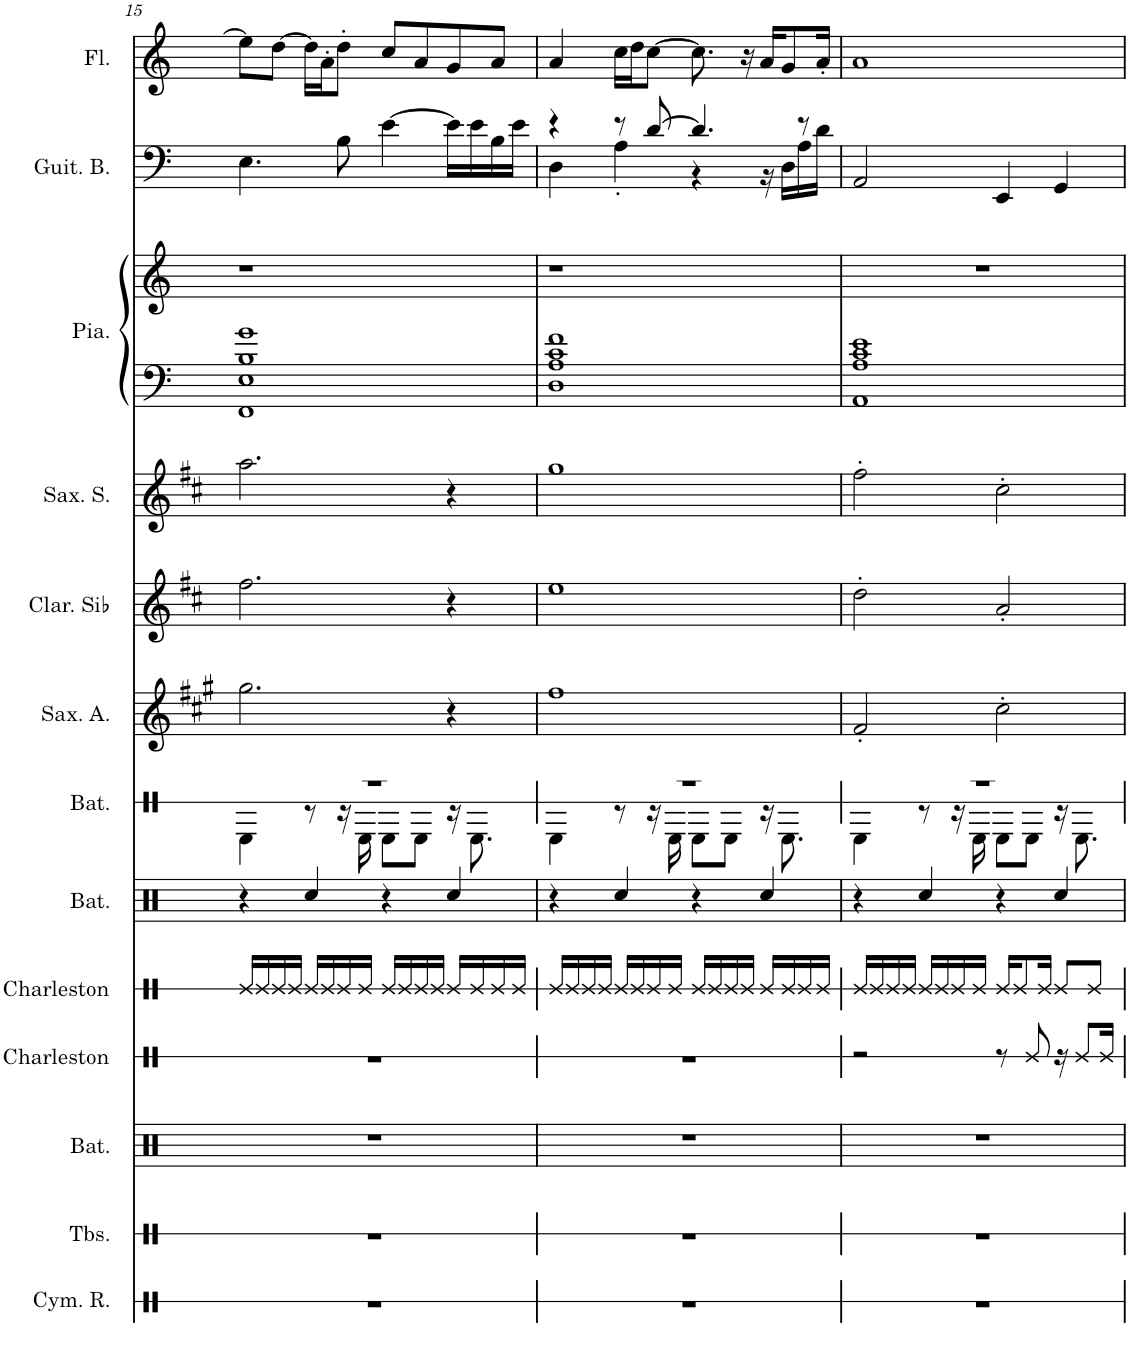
**kern	**kern	**kern	**kern	**kern	**kern	**kern	**kern	**kern	**kern	**kern	**kern	**kern	**kern	**kern
*part14	*part13	*part12	*part11	*part10	*part9	*part8	*part7	*part6	*part5	*part4	*part3	*part3	*part2	*part1
*staff15	*staff14	*staff13	*staff12	*staff11	*staff10	*staff9	*staff8	*staff7	*staff6	*staff5	*staff4	*staff3	*staff2	*staff1
*I"Cymbale ride	*I"Tablas	*I"Batterie	*I"Charleston	*I"Charleston	*I"Batterie	*I"Batterie	*I"Saxophone Alto	*I"Clarinette en Sib	*I"Saxophone Soprano	*I"Guitare classique, Acoustic Guitar (nylon)	*I"Piano, Acoustic Grand Piano	*	*I"Guitare Basse	*I"Flûte
*I'Cym. R.	*I'Tbs.	*I'Bat.	*I'Charleston	*I'Charleston	*I'Bat.	*I'Bat.	*I'Sax. A.	*I'Clar. Sib	*I'Sax. S.	*I'Guit.	*I'Pia.	*	*I'Guit. B.	*I'Fl.
!!LO:PB:g=z
*clefX	*clefX	*clefX	*clefX	*clefX	*clefX	*clefX	*clefG2	*clefG2	*clefG2	*clefGv2	*clefF4	*clefG2	*clefF4	*clefG2
*	*	*	*	*	*	*	*Trd5c9	*Trd1c2	*Trd1c2	*	*	*	*Trd7c12	*
*k[]	*k[]	*k[]	*k[]	*k[]	*k[]	*k[]	*k[f#c#g#]	*k[f#c#]	*k[f#c#]	*k[]	*k[]	*k[]	*k[]	*k[]
*M4/4	*M4/4	*M4/4	*M4/4	*M4/4	*M4/4	*M4/4	*M4/4	*M4/4	*M4/4	*M4/4	*M4/4	*M4/4	*M4/4	*M4/4
=15	=15	=15	=15	=15	=15	=15	=15	=15	=15	=15	=15	=15	=15	=15
*	*	*	*	*	*	*^	*	*	*	*^	*	*	*	*
1r	1r	1r	1r	16Re/LL	4r	1r	4RE\	2.gg#\	2.ff#\	2.aa\	8E	8r	1FF 1E 1B 1g	1r	4.E\	8ee\L]
.	.	.	.	16Re/	.	.	.	.	.	.	.	.	.	.	.	.
.	.	.	.	16Re/	.	.	.	.	.	.	4e 4g	8B	.	.	.	[8dd\J
.	.	.	.	16Re/JJ	.	.	.	.	.	.	.	.	.	.	.	.
.	.	.	.	16Re/LL	4Rcc/	.	8r	.	.	.	.	4r	.	.	.	16dd\LL]
.	.	.	.	16Re/	.	.	.	.	.	.	.	.	.	.	.	16a'\J
.	.	.	.	16Re/	.	.	16r	.	.	.	[8B [8e [8g	.	.	.	8B\	8dd'\J
.	.	.	.	16Re/JJ	.	.	16RE\	.	.	.	.	.	.	.	.	.
.	.	.	.	16Re/LL	4r	.	8RE\L	.	.	.	16B] 16e] 16g]	2r	.	.	[4e\	8cc/L
.	.	.	.	16Re/	.	.	.	.	.	.	16r	.	.	.	.	.
.	.	.	.	16Re/	.	.	8RE\J	.	.	.	4B 4e 4g	.	.	.	.	8a/
.	.	.	.	16Re/JJ	.	.	.	.	.	.	.	.	.	.	.	.
.	.	.	.	16Re/LL	4Rcc/	.	16r	4r	4r	4r	.	.	.	.	16e\LL]	8g/
.	.	.	.	16Re/	.	.	8.RE\	.	.	.	.	.	.	.	16e\	.
.	.	.	.	16Re/	.	.	.	.	.	.	8B' 8e' 8g'	.	.	.	16B\	8a/J
.	.	.	.	16Re/JJ	.	.	.	.	.	.	.	.	.	.	16e\JJ	.
=16	=16	=16	=16	=16	=16	=16	=16	=16	=16	=16	=16	=16	=16	=16	=16	=16
*	*	*	*	*	*	*	*	*	*	*	*	*	*	*	*^	*
1r	1r	1r	1r	16Re/LL	4r	1r	4RE\	1ff#	1ee	1gg	8r	1D	1D 1A 1c 1f	1r	4r	4D\	4a/
.	.	.	.	16Re/	.	.	.	.	.	.	.	.	.	.	.	.	.
.	.	.	.	16Re/	.	.	.	.	.	.	4A 4d 4f	.	.	.	.	.	.
.	.	.	.	16Re/JJ	.	.	.	.	.	.	.	.	.	.	.	.	.
.	.	.	.	16Re/LL	4Rcc/	.	8r	.	.	.	.	.	.	.	8r	4A'\	16cc\LL
.	.	.	.	16Re/	.	.	.	.	.	.	.	.	.	.	.	.	16dd\J
.	.	.	.	16Re/	.	.	16r	.	.	.	[8A [8d [8f	.	.	.	[8d/	.	[8cc\J
.	.	.	.	16Re/JJ	.	.	16RE\	.	.	.	.	.	.	.	.	.	.
.	.	.	.	16Re/LL	4r	.	8RE\L	.	.	.	16A] 16d] 16f]	.	.	.	4.d/]	4r	8.cc\]
.	.	.	.	16Re/	.	.	.	.	.	.	16r	.	.	.	.	.	.
.	.	.	.	16Re/	.	.	8RE\J	.	.	.	4A 4d 4f	.	.	.	.	.	.
.	.	.	.	16Re/JJ	.	.	.	.	.	.	.	.	.	.	.	.	16r
.	.	.	.	16Re/LL	4Rcc/	.	16r	.	.	.	.	.	.	.	.	16r	16a/KL
.	.	.	.	16Re/	.	.	8.RE\	.	.	.	.	.	.	.	.	16D\LL	8g/
.	.	.	.	16Re/	.	.	.	.	.	.	8A 8d 8f	.	.	.	8r	16A\	.
.	.	.	.	16Re/JJ	.	.	.	.	.	.	.	.	.	.	.	16d\JJ	16a'/Jk
*	*	*	*	*	*	*	*	*	*	*	*	*	*	*	*v	*v	*
=17	=17	=17	=17	=17	=17	=17	=17	=17	=17	=17	=17	=17	=17	=17	=17	=17
1r	1r	1r	2r	16Re/LL	4r	1r	4RE\	2f#'/	2dd'\	2ff#'\	8r	2AA	1AA 1A 1c 1e	1r	2AA/	1a
.	.	.	.	16Re/	.	.	.	.	.	.	.	.	.	.	.	.
.	.	.	.	16Re/	.	.	.	.	.	.	4A 4c 4e	.	.	.	.	.
.	.	.	.	16Re/JJ	.	.	.	.	.	.	.	.	.	.	.	.
.	.	.	.	16Re/LL	4Rcc/	.	8r	.	.	.	.	.	.	.	.	.
.	.	.	.	16Re/	.	.	.	.	.	.	.	.	.	.	.	.
.	.	.	.	16Re/	.	.	16r	.	.	.	8A' 8c' 8e'	.	.	.	.	.
.	.	.	.	16Re/JJ	.	.	16RE\	.	.	.	.	.	.	.	.	.
.	.	.	8r	16Re/KL	4r	.	8RE\L	2cc#'\	2a'/	2cc#'\	8EE/L	2r	.	.	4EE/	.
.	.	.	.	8Re/	.	.	.	.	.	.	.	.	.	.	.	.
.	.	.	8Re/	.	.	.	8RE\J	.	.	.	8E/ 8G/ 8B/J	.	.	.	.	.
.	.	.	.	16Re/Jk	.	.	.	.	.	.	.	.	.	.	.	.
.	.	.	16r	8Re/L	4Rcc/	.	16r	.	.	.	8GG/L	.	.	.	4GG/	.
.	.	.	8Re/L	.	.	.	8.RE\	.	.	.	.	.	.	.	.	.
.	.	.	.	8Re/J	.	.	.	.	.	.	8G/ 8B/ 8d/J	.	.	.	.	.
.	.	.	16Re/Jk	.	.	.	.	.	.	.	.	.	.	.	.	.
*	*	*	*	*	*	*v	*v	*	*	*	*v	*v	*	*	*	*
=	=	=	=	=	=	=	=	=	=	=	=	=	=	=
*-	*-	*-	*-	*-	*-	*-	*-	*-	*-	*-	*-	*-	*-	*-
